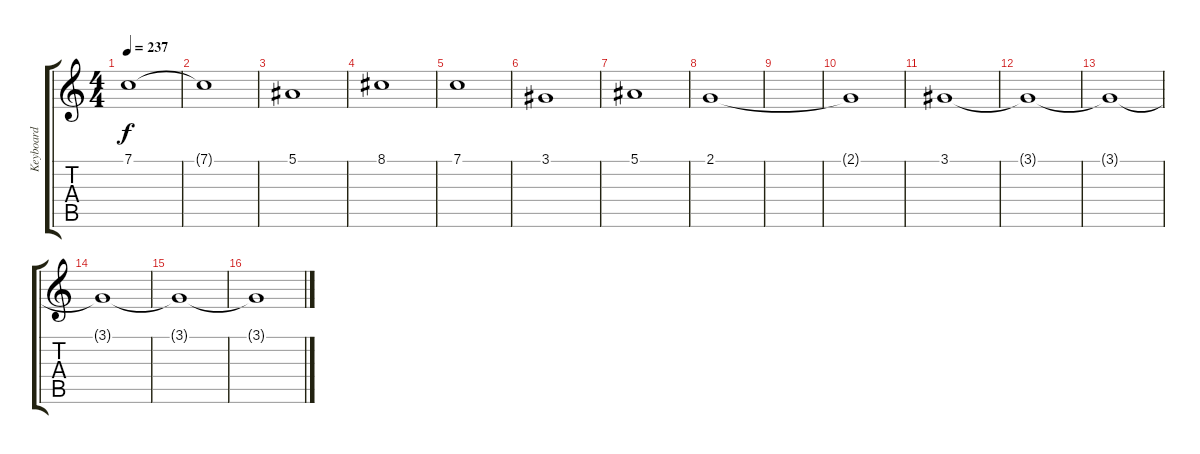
\track ("Keyboard" "Keyboard") {instrument pad8sweep}
\staff {score tabs}
\tuning (F4 C4 Ab3 Eb3 Bb2 F2) {hide}
\ts (4 4)
\tempo 237
\clef g2
\ks c
7.1.1{dy f} |
7.1{t}.1 |
5.1.1 |
8.1.1 |
7.1.1 |
3.1.1 |
5.1.1 |
2.1.1 |
|
2.1{t}.1 |
3.1.1 |
3.1{t}.1 |
3.1{t}.1 |
3.1{t}.1 |
3.1{t}.1 |
3.1{t}.1
